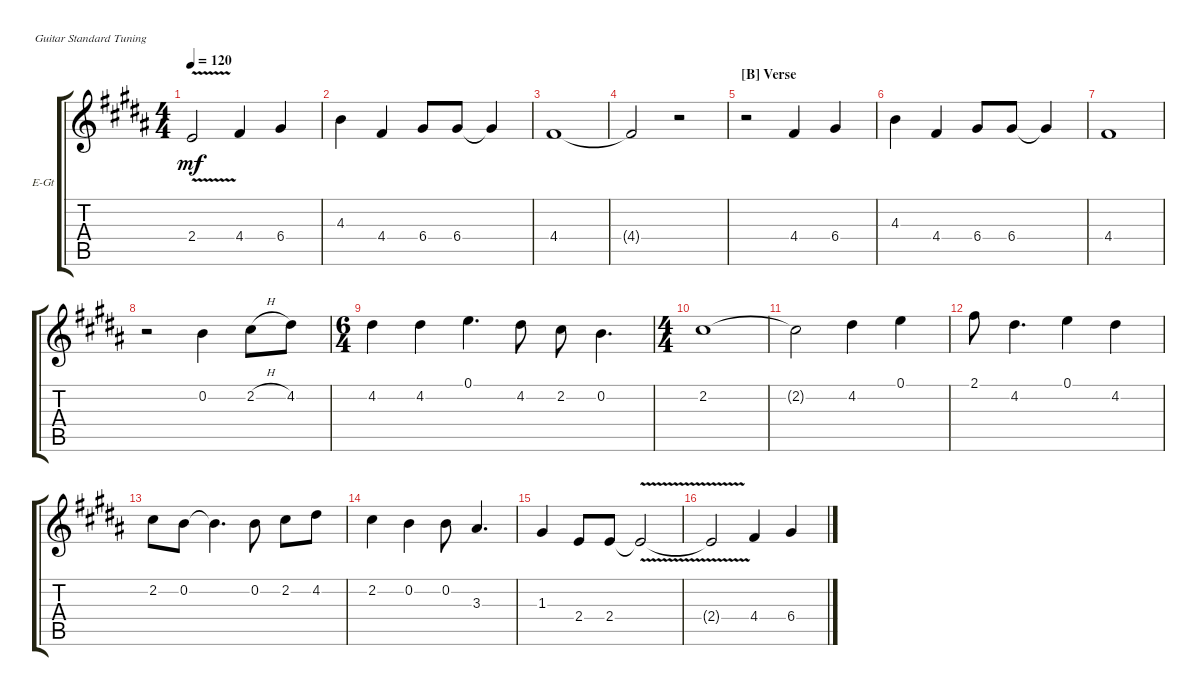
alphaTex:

\defaultSystemsLayout 4
\bracketExtendMode groupsimilarinstruments
\firstSystemTrackNameOrientation horizontal
\otherSystemsTrackNameOrientation horizontal
\track ("Art's Voice" "E-Gt") {instrument electricguitarclean}
\staff {score tabs}
\tuning (E4 B3 G3 D3 A2 E2)
\ts (4 4)
\tempo 120
\clef g2
\scale
0.333333
\ks b
2.4{v t}.2{dy mf} 4.4.4 6.4.4 |
\scale
0.333333 4.3.4 4.4.4 6.4.8 6.4.8 6.4{t}.4 |
\scale
0.333333 4.4.1 |
\scale
0.333333 4.4{t}.2 r.2 |
\section ("B" "Verse")
\scale
0.333333 r.2 4.4.4 6.4.4 |
\scale
0.333333 4.3.4 4.4.4 6.4.8 6.4.8 6.4{t}.4 |
\scale
0.333333 4.4.1 |
\scale
0.333333 r.2 0.2.4 2.2{h}.8 4.2.8 |
\ts (6 4)
\scale
0.415663 4.2.4 4.2.4 0.1.4{d} 4.2.8 2.2.8 0.2.4{d} |
\ts (4 4)
\scale
0.415663 2.2.1 |
\scale
0.168675 2.2{t}.2 4.2.4 0.1.4 |
\scale
0.333333 2.1.8 4.2.4{d} 0.1.4 4.2.4 |
\scale
0.333333 2.2.8 0.2.8 0.2{t}.4{d} 0.2.8 2.2.8 4.2.8 |
\scale
0.333333 2.2.4 0.2.4 0.2.8 3.3.4{d} |
\scale
0.333333 1.3.4 2.4.8 2.4.8 2.4{v t}.2 |
\scale
0.333333 2.4{v t}.2 4.4.4 6.4.4
